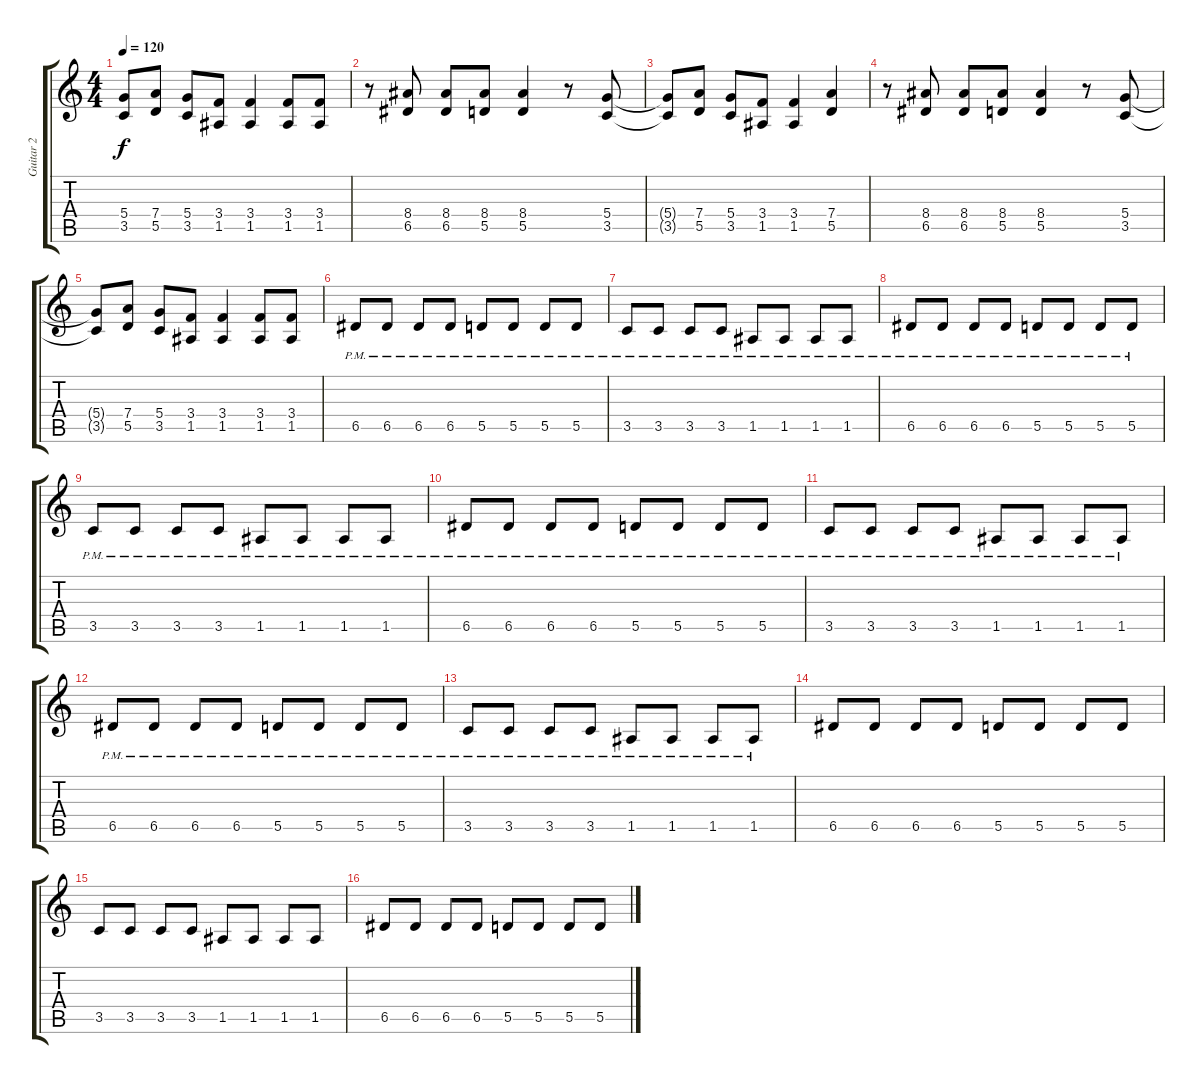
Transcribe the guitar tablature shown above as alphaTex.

\track ("Guitar 2" "Guitar 2") {instrument distortionguitar}
\staff {score tabs}
\tuning (E4 B3 G3 D3 A2 E2) {hide}
\ts (4 4)
\tempo 120
\clef g2
\ks c
(5.4{t} 3.5{t}).8{dy f} (7.4 5.5).8 (5.4 3.5).8 (3.4 1.5).8 (3.4 1.5).4 (3.4 1.5).8 (3.4 1.5).8 |
r.8 (8.4 6.5).8 (8.4 6.5).8 (8.4 5.5).8 (8.4 5.5).4 r.8 (5.4 3.5).8 |
(5.4{t} 3.5{t}).8 (7.4 5.5).8 (5.4 3.5).8 (3.4 1.5).8 (3.4 1.5).4 (7.4 5.5).4 |
r.8 (8.4 6.5).8 (8.4 6.5).8 (8.4 5.5).8 (8.4 5.5).4 r.8 (5.4 3.5).8 |
(5.4{t} 3.5{t}).8 (7.4 5.5).8 (5.4 3.5).8 (3.4 1.5).8 (3.4 1.5).4 (3.4 1.5).8 (3.4 1.5).8 |
6.5{pm}.8 6.5{pm}.8 6.5{pm}.8 6.5{pm}.8 5.5{pm}.8 5.5{pm}.8 5.5{pm}.8 5.5{pm}.8 |
3.5{pm}.8 3.5{pm}.8 3.5{pm}.8 3.5{pm}.8 1.5{pm}.8 1.5{pm}.8 1.5{pm}.8 1.5{pm}.8 |
6.5{pm}.8 6.5{pm}.8 6.5{pm}.8 6.5{pm}.8 5.5{pm}.8 5.5{pm}.8 5.5{pm}.8 5.5{pm}.8 |
3.5{pm}.8 3.5{pm}.8 3.5{pm}.8 3.5{pm}.8 1.5{pm}.8 1.5{pm}.8 1.5{pm}.8 1.5{pm}.8 |
6.5{pm}.8 6.5{pm}.8 6.5{pm}.8 6.5{pm}.8 5.5{pm}.8 5.5{pm}.8 5.5{pm}.8 5.5{pm}.8 |
3.5{pm}.8 3.5{pm}.8 3.5{pm}.8 3.5{pm}.8 1.5{pm}.8 1.5{pm}.8 1.5{pm}.8 1.5{pm}.8 |
6.5{pm}.8 6.5{pm}.8 6.5{pm}.8 6.5{pm}.8 5.5{pm}.8 5.5{pm}.8 5.5{pm}.8 5.5{pm}.8 |
3.5{pm}.8 3.5{pm}.8 3.5{pm}.8 3.5{pm}.8 1.5{pm}.8 1.5{pm}.8 1.5{pm}.8 1.5{pm}.8 |
6.5.8 6.5.8 6.5.8 6.5.8 5.5.8 5.5.8 5.5.8 5.5.8 |
3.5.8 3.5.8 3.5.8 3.5.8 1.5.8 1.5.8 1.5.8 1.5.8 |
6.5.8 6.5.8 6.5.8 6.5.8 5.5.8 5.5.8 5.5.8 5.5.8
